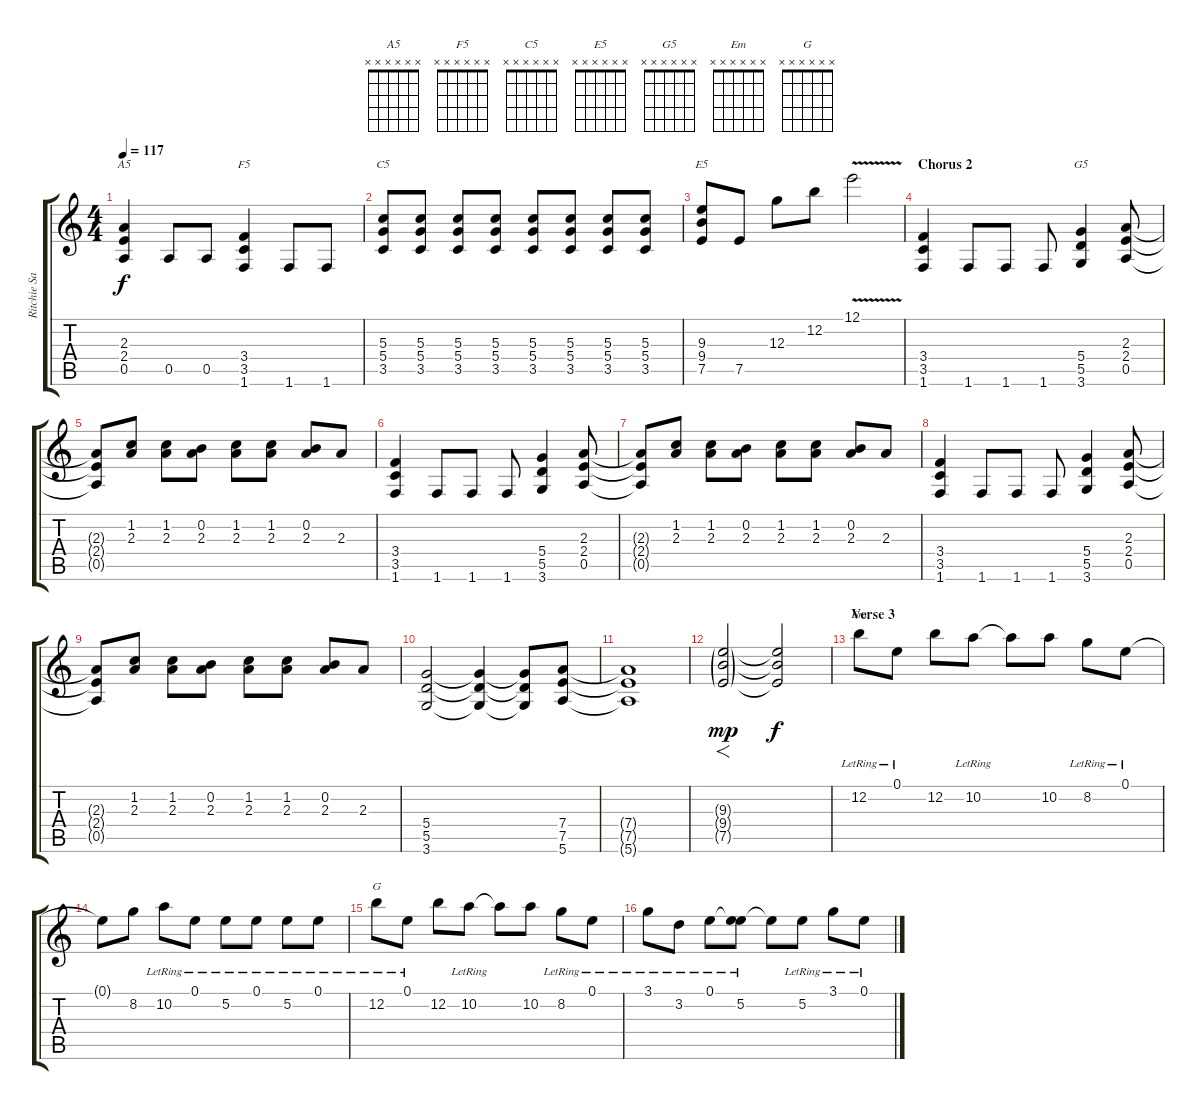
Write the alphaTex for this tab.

\track ("Ritchie Sambora" "Ritchie Sa") {instrument acousticguitarsteel}
\staff {score tabs}
\tuning (E4 B3 G3 D3 A2 E2) {hide}
\chord ("A5" x x x x x x)
\chord ("F5" x x x x x x)
\chord ("C5" x x x x x x)
\chord ("E5" x x x x x x)
\chord ("G5" x x x x x x)
\chord ("Em" x x x x x x)
\chord ("G" x x x x x x)
\ts (4 4)
\tempo 117
\clef g2
\ks c
(2.3 2.4 0.5).4{ch "A5" dy f} 0.5.8 0.5.8 (3.4 3.5 1.6).4{ch "F5"} 1.6.8 1.6.8 |
(5.3 5.4 3.5).8{ch "C5"} (5.3 5.4 3.5).8 (5.3 5.4 3.5).8 (5.3 5.4 3.5).8 (5.3 5.4 3.5).8 (5.3 5.4 3.5).8 (5.3 5.4 3.5).8 (5.3 5.4 3.5).8 |
(9.3 9.4 7.5).8{ch "E5"} 7.5.8 12.3.8 12.2.8 12.1{v}.2 |
\section ("" "Chorus 2")
(3.4 3.5 1.6).4{balance 5 instrument distortionguitar} 1.6.8 1.6.8 1.6.8 (5.4 5.5 3.6).4{ch "G5"} (2.3 2.4 0.5).8 |
(2.3{t} 2.4{t} 0.5{t}).8 (1.2 2.3).8 (1.2 2.3).8 (0.2 2.3).8 (1.2 2.3).8 (1.2 2.3).8 (0.2 2.3).8 2.3.8 |
(3.4 3.5 1.6).4{balance 5 instrument distortionguitar} 1.6.8 1.6.8 1.6.8 (5.4 5.5 3.6).4 (2.3 2.4 0.5).8 |
(2.3{t} 2.4{t} 0.5{t}).8 (1.2 2.3).8 (1.2 2.3).8 (0.2 2.3).8 (1.2 2.3).8 (1.2 2.3).8 (0.2 2.3).8 2.3.8 |
(3.4 3.5 1.6).4{balance 5 instrument distortionguitar} 1.6.8 1.6.8 1.6.8 (5.4 5.5 3.6).4 (2.3 2.4 0.5).8 |
(2.3{t} 2.4{t} 0.5{t}).8 (1.2 2.3).8 (1.2 2.3).8 (0.2 2.3).8 (1.2 2.3).8 (1.2 2.3).8 (0.2 2.3).8 2.3.8 |
(5.4 5.5 3.6).2 (5.4{t} 5.5{t} 3.6{t}).4 (5.4{t} 5.5{t} 3.6{t}).8 (7.4 7.5 5.6).8 |
(7.4{t} 7.5{t} 5.6{t}).1 |
(9.3{g} 9.4{g} 7.5{g}).2{f dy mp} (9.3{t} 9.4{t} 7.5{t}).2{dy f} |
\section ("" "Verse 3")
12.2{lr}.8{ch "Em" instrument electricguitarclean} 0.1{lr}.8 12.2.8 10.2{lr}.8 10.2{t}.8 10.2.8 8.2{lr}.8 0.1{lr}.8 |
0.1{t}.8 8.2.8 10.2{lr}.8 0.1{lr}.8 5.2{lr}.8 0.1{lr}.8 5.2{lr}.8 0.1{lr}.8 |
12.2{lr}.8{ch "G" instrument electricguitarclean} 0.1{lr}.8 12.2.8 10.2{lr}.8 10.2{t}.8 10.2.8 8.2{lr}.8 0.1{lr}.8 |
3.1{lr}.8 3.2{lr}.8 0.1{lr}.8 (0.1{t} 5.2{lr}).8 5.2{t}.8 5.2{lr}.8 3.1{lr}.8 0.1{lr}.8
